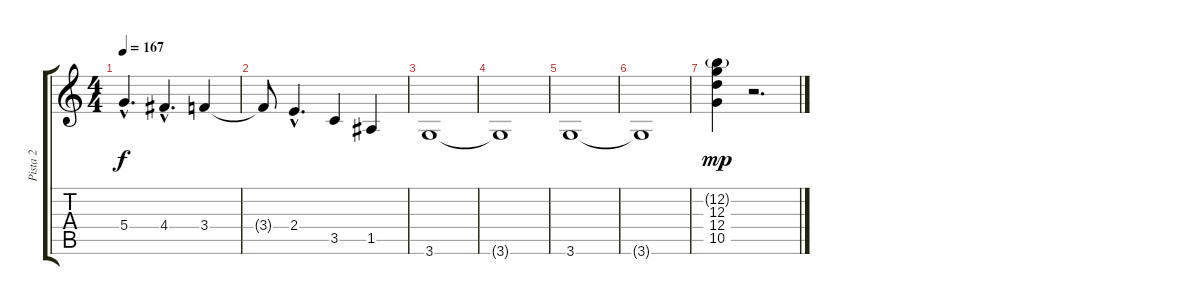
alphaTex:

\track ("Pista 2" "Pista 2") {instrument overdrivenguitar}
\staff {score tabs}
\tuning (E4 B3 G3 D3 A2 E2) {hide}
\ts (4 4)
\tempo 167
\clef g2
\ks c
5.4{hac}.4{d dy f} 4.4{hac}.4{d} 3.4.4 |
3.4{t}.8 2.4{hac}.4{d} 3.5.4 1.5.4 |
3.6.1 |
3.6{t}.1 |
3.6.1 |
3.6{t}.1 |
(12.2{g} 12.3 12.4 10.5).4{dy mp} r.2{d}
